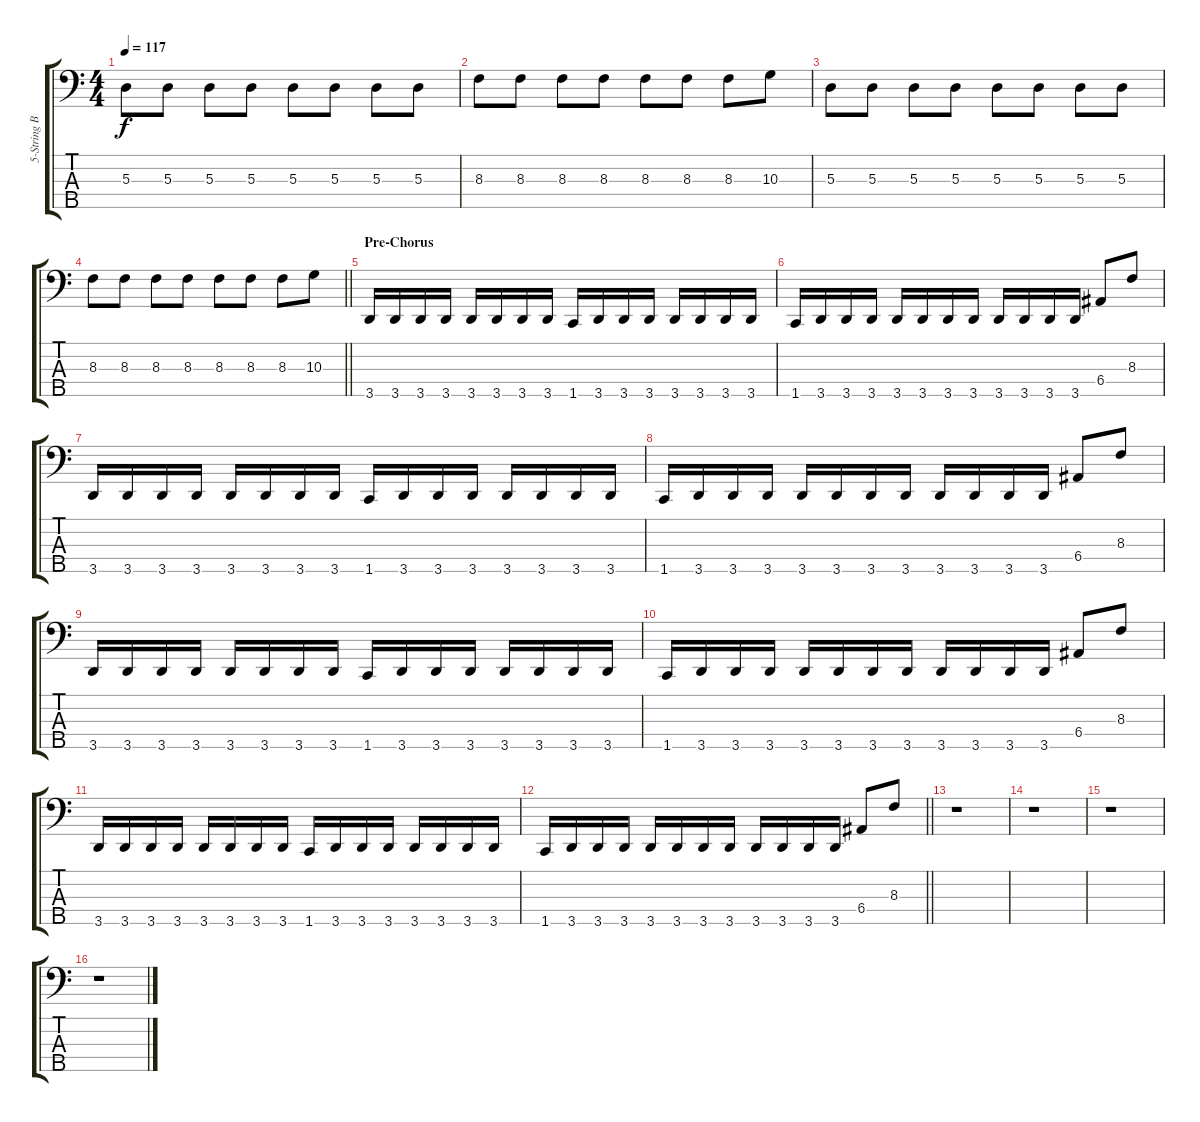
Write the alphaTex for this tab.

\track ("5-String Bass" "5-String B") {instrument electricbasspick}
\staff {score tabs}
\tuning (G2 D2 A1 E1 B0) {hide}
\ts (4 4)
\tempo 117
\clef f4
\ks c
5.3.8{dy f} 5.3.8 5.3.8 5.3.8 5.3.8 5.3.8 5.3.8 5.3.8 |
8.3.8 8.3.8 8.3.8 8.3.8 8.3.8 8.3.8 8.3.8 10.3.8 |
5.3.8 5.3.8 5.3.8 5.3.8 5.3.8 5.3.8 5.3.8 5.3.8 |
\barLineRight lightlight
8.3.8 8.3.8 8.3.8 8.3.8 8.3.8 8.3.8 8.3.8 10.3.8 |
\section ("" "Pre-Chorus")
3.5.16 3.5.16 3.5.16 3.5.16 3.5.16 3.5.16 3.5.16 3.5.16 1.5.16 3.5.16 3.5.16 3.5.16 3.5.16 3.5.16 3.5.16 3.5.16 |
1.5.16 3.5.16 3.5.16 3.5.16 3.5.16 3.5.16 3.5.16 3.5.16 3.5.16 3.5.16 3.5.16 3.5.16 6.4.8 8.3.8 |
3.5.16 3.5.16 3.5.16 3.5.16 3.5.16 3.5.16 3.5.16 3.5.16 1.5.16 3.5.16 3.5.16 3.5.16 3.5.16 3.5.16 3.5.16 3.5.16 |
1.5.16 3.5.16 3.5.16 3.5.16 3.5.16 3.5.16 3.5.16 3.5.16 3.5.16 3.5.16 3.5.16 3.5.16 6.4.8 8.3.8 |
3.5.16 3.5.16 3.5.16 3.5.16 3.5.16 3.5.16 3.5.16 3.5.16 1.5.16 3.5.16 3.5.16 3.5.16 3.5.16 3.5.16 3.5.16 3.5.16 |
1.5.16 3.5.16 3.5.16 3.5.16 3.5.16 3.5.16 3.5.16 3.5.16 3.5.16 3.5.16 3.5.16 3.5.16 6.4.8 8.3.8 |
3.5.16 3.5.16 3.5.16 3.5.16 3.5.16 3.5.16 3.5.16 3.5.16 1.5.16 3.5.16 3.5.16 3.5.16 3.5.16 3.5.16 3.5.16 3.5.16 |
\barLineRight lightlight
1.5.16 3.5.16 3.5.16 3.5.16 3.5.16 3.5.16 3.5.16 3.5.16 3.5.16 3.5.16 3.5.16 3.5.16 6.4.8 8.3.8 |
r.1 |
r.1 |
r.1 |
r.1
